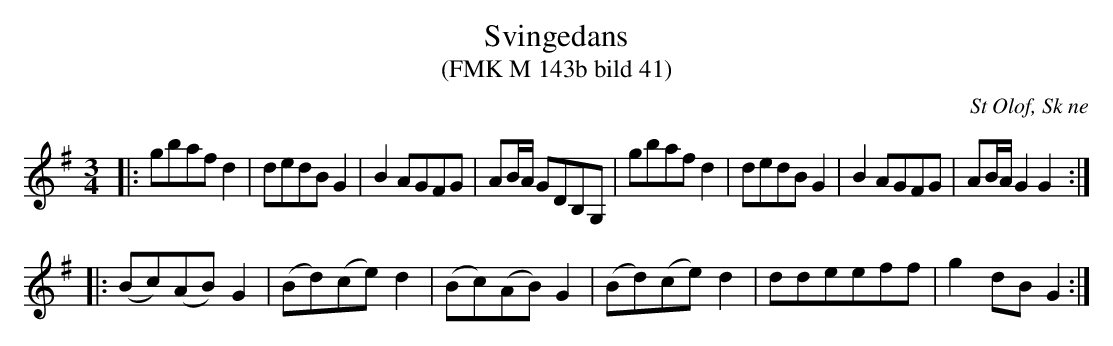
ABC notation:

X:1
T:Svingedans
t:efter N A Persson
T:(FMK M 143b bild 41)
O:St Olof, Sk ne
M:3/4
L:1/8
Q:108
K:G
|: gbaf d2 | dedB G2 | B2 AGFG | AB/A/ GDB,G, | gbaf d2 | dedB G2 | B2 AGFG | AB/A/ G2 G2 :|
|: (Bc)(AB) G2 | (Bd)(ce) d2 | (Bc)(AB) G2 | (Bd)(ce) d2 | ddeeff | g2 dB G2 :|
